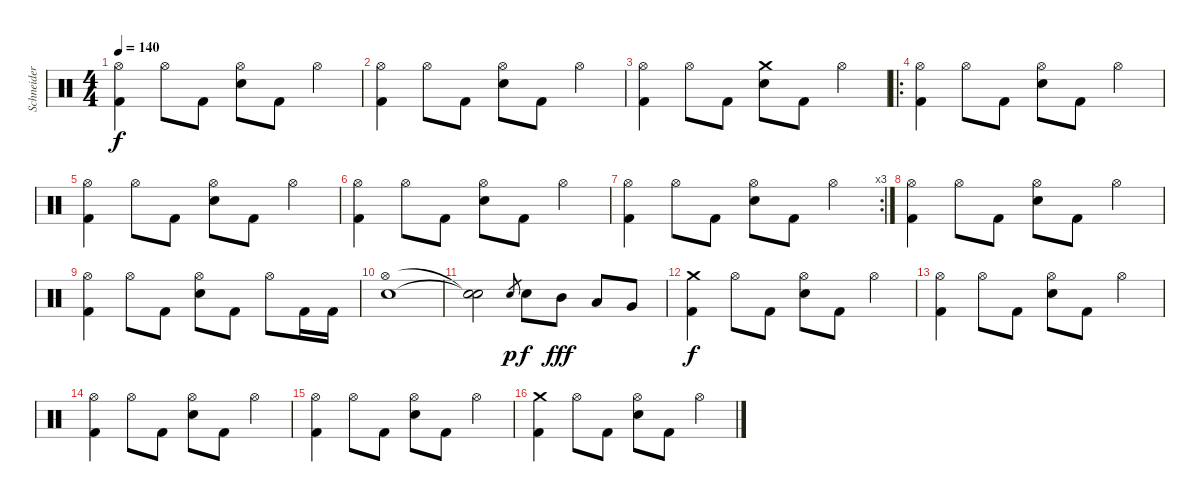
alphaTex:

\track ("Schneider" "Schneider") {instrument percussion}
\staff {score}
\articulation defaults
\ts (4 4)
\tempo 140
\clef neutral
\ks c
("Kick (hit) 2" "Hi-Hat (open)").4{dy f} "Hi-Hat (open)".8 "Kick (hit) 2".8 ("Hi-Hat (open)" "Snare (hit) 2").8 "Kick (hit) 2".8 "Hi-Hat (open)".4 |
("Kick (hit) 2" "Hi-Hat (open)").4 "Hi-Hat (open)".8 "Kick (hit) 2".8 ("Hi-Hat (open)" "Snare (hit) 2").8 "Kick (hit) 2".8 "Hi-Hat (open)".4 |
("Kick (hit) 2" "Hi-Hat (open)").4 "Hi-Hat (open)".8 "Kick (hit) 2".8 ("Crash medium (hit)" "Snare (hit) 2").8 "Kick (hit) 2".8 "Hi-Hat (open)".4 |
\ro
("Kick (hit) 2" "Hi-Hat (open)").4 "Hi-Hat (open)".8 "Kick (hit) 2".8 ("Hi-Hat (open)" "Snare (hit) 2").8 "Kick (hit) 2".8 "Hi-Hat (open)".4 |
("Kick (hit) 2" "Hi-Hat (open)").4 "Hi-Hat (open)".8 "Kick (hit) 2".8 ("Hi-Hat (open)" "Snare (hit) 2").8 "Kick (hit) 2".8 "Hi-Hat (open)".4 |
("Kick (hit) 2" "Hi-Hat (open)").4 "Hi-Hat (open)".8 "Kick (hit) 2".8 ("Hi-Hat (open)" "Snare (hit) 2").8 "Kick (hit) 2".8 "Hi-Hat (open)".4 |
\rc 3
("Kick (hit) 2" "Hi-Hat (open)").4 "Hi-Hat (open)".8 "Kick (hit) 2".8 ("Hi-Hat (open)" "Snare (hit) 2").8 "Kick (hit) 2".8 "Hi-Hat (open)".4 |
("Kick (hit) 2" "Hi-Hat (open)").4 "Hi-Hat (open)".8 "Kick (hit) 2".8 ("Hi-Hat (open)" "Snare (hit) 2").8 "Kick (hit) 2".8 "Hi-Hat (open)".4 |
("Kick (hit) 2" "Hi-Hat (open)").4 "Hi-Hat (open)".8 "Kick (hit) 2".8 ("Hi-Hat (open)" "Snare (hit) 2").8 "Kick (hit) 2".8 "Hi-Hat (open)".8 "Kick (hit) 2".16 "Kick (hit) 2".16 |
("Snare (hit) 2" "Hi-Hat (open)").1 |
("Snare (hit)"{t} "Snare (hit)"{t}).2 "Snare (hit) 2".8{gr dy p} "Snare (hit) 2".8{dy f} "Mid Tom (hit)".8{dy fff} "Low Tom (hit)".8 "Very Low Tom (hit)".8 |
("Kick (hit) 2" "Crash medium (hit)").4{dy f} "Hi-Hat (open)".8 "Kick (hit) 2".8 ("Hi-Hat (open)" "Snare (hit) 2").8 "Kick (hit) 2".8 "Hi-Hat (open)".4 |
("Kick (hit) 2" "Hi-Hat (open)").4 "Hi-Hat (open)".8 "Kick (hit) 2".8 ("Hi-Hat (open)" "Snare (hit) 2").8 "Kick (hit) 2".8 "Hi-Hat (open)".4 |
("Kick (hit) 2" "Hi-Hat (open)").4 "Hi-Hat (open)".8 "Kick (hit) 2".8 ("Hi-Hat (open)" "Snare (hit) 2").8 "Kick (hit) 2".8 "Hi-Hat (open)".4 |
("Kick (hit) 2" "Hi-Hat (open)").4 "Hi-Hat (open)".8 "Kick (hit) 2".8 ("Hi-Hat (open)" "Snare (hit) 2").8 "Kick (hit) 2".8 "Hi-Hat (open)".4 |
("Kick (hit) 2" "Crash medium (hit)").4 "Hi-Hat (open)".8 "Kick (hit) 2".8 ("Hi-Hat (open)" "Snare (hit) 2").8 "Kick (hit) 2".8 "Hi-Hat (open)".4
